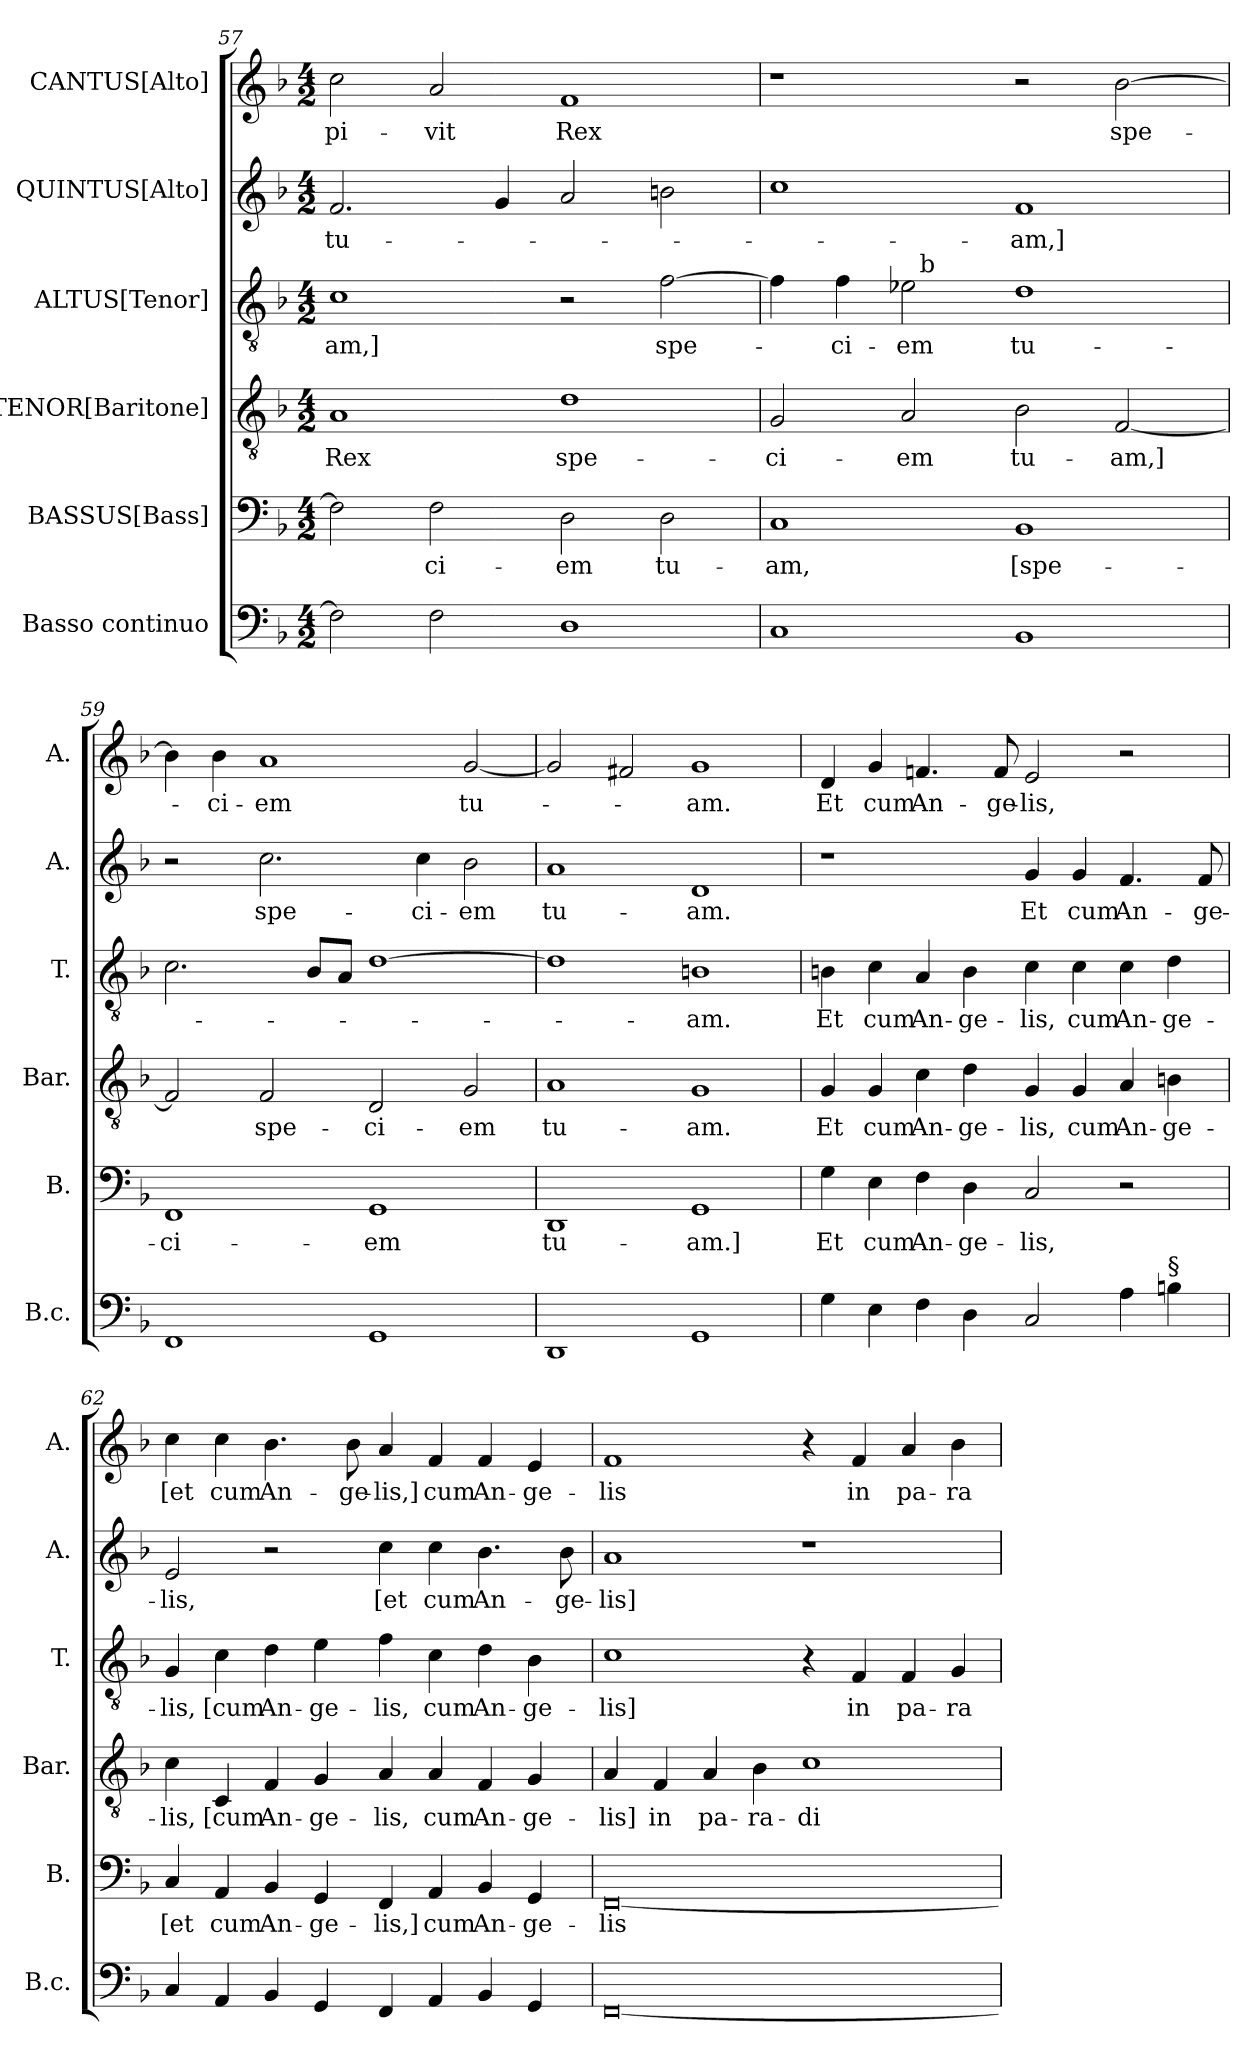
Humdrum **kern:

**kern	**kern	**text	**kern	**text	**kern	**text	**kern	**text	**kern	**text
*part6	*part5	*part5	*part4	*part4	*part3	*part3	*part2	*part2	*part1	*part1
*staff6	*staff5	*staff5	*staff4	*staff4	*staff3	*staff3	*staff2	*staff2	*staff1	*staff1
*I"Basso continuo	*I"BASSUS[Bass]	*	*I"TENOR[Baritone]	*	*I"ALTUS[Tenor]	*	*I"QUINTUS[Alto]	*	*I"CANTUS[Alto]	*
*I'B.c.	*I'B.	*	*I'Bar.	*	*I'T.	*	*I'A.	*	*I'A.	*
*clefF4	*clefF4	*	*clefGv2	*	*clefGv2	*	*clefG2	*	*clefG2	*
*	*	*	*ITrd7c12	*	*ITrd7c12	*	*	*	*	*
*k[b-]	*k[b-]	*	*k[b-]	*	*k[b-]	*	*k[b-]	*	*k[b-]	*
*F:	*F:	*	*F:	*	*F:	*	*F:	*	*F:	*
*M4/2	*M4/2	*	*M4/2	*	*M4/2	*	*M4/2	*	*M4/2	*
=57	=57	=57	=57	=57	=57	=57	=57	=57	=57	=57
!	!	!	!	!LO:LY:b	!	!LO:LY:b	!	!LO:LY:b	!	!LO:LY:b
2F\]	2F\]	.	1AA	Rex	1C	-am,]	2.f/	tu-	2cc\	-pi-
!	!	!LO:LY:b	!	!	!	!	!	!	!	!LO:LY:b
2F\	2F\	-ci-	.	.	.	.	.	.	2a/	-vit
.	.	.	.	.	.	.	4g/	.	.	.
!	!	!LO:LY:b	!	!LO:LY:b	!	!	!	!	!	!LO:LY:b
1D	2D\	-em	1D	spe-	2r	.	2a/	.	1f	Rex
!	!	!LO:LY:b	!	!	!	!LO:LY:b	!	!	!	!
.	2D\	tu-	.	.	[>2F\	spe-	2bn\	.	.	.
!!LO:LB:g=z
=58	=58	=58	=58	=58	=58	=58	=58	=58	=58	=58
!	!	!LO:LY:b	!	!LO:LY:b	!	!	!	!	!	!
*	*	*	*	*	*^	*	*	*	*	*
1C	1C	-am,	2GG/	-ci-	4F\]	2ryy	.	1cc	.	1r	.
!	!	!	!	!	!	!	!LO:LY:b	!	!	!	!
.	.	.	.	.	4F\	.	-ci-	.	.	.	.
!	!	!	!	!LO:LY:b	!	!	!LO:LY:b	!	!	!	!
.	.	.	2AA/	-em	2E-\	32ryy	-em	.	.	.	.
!	!	!	!	!	!	!LO:TX:a:t=b	!	!	!	!	!
.	.	.	.	.	.	1ryy	.	.	.	.	.
!	!	!LO:LY:b	!	!LO:LY:b	!	!	!LO:LY:b	!	!LO:LY:b	!	!
1BB-	1BB-	[spe-	2BB-\	tu-	1D	.	tu-	1f	-am,]	2r	.
!	!	!	!	!LO:LY:b	!	!	!	!	!	!	!LO:LY:b
.	.	.	[<2FF/	-am,]	.	.	.	.	.	[>2b-\	spe-
.	.	.	.	.	.	4...ryy	.	.	.	.	.
=59	=59	=59	=59	=59	=59	=59	=59	=59	=59	=59	=59
!	!	!LO:LY:b	!	!	!	!	!	!	!	!	!
*	*	*	*	*	*v	*v	*	*	*	*	*
1FF	1FF	-ci-	2FF/]	.	2.C\	.	2r	.	4b-\]	.
!	!	!	!	!	!	!	!	!	!	!LO:LY:b
.	.	.	.	.	.	.	.	.	4b-\	-ci-
!	!	!	!	!LO:LY:b	!	!	!	!LO:LY:b	!	!LO:LY:b
.	.	.	2FF/	spe-	.	.	2.cc\	spe-	1a	-em
.	.	.	.	.	8BB-/L	.	.	.	.	.
.	.	.	.	.	8AA/J	.	.	.	.	.
!	!	!LO:LY:b	!	!LO:LY:b	!	!	!	!	!	!
1GG	1GG	-em	2DD/	-ci-	[>1D	.	.	.	.	.
!	!	!	!	!	!	!	!	!LO:LY:b	!	!
.	.	.	.	.	.	.	4cc\	-ci-	.	.
!	!	!	!	!LO:LY:b	!	!	!	!LO:LY:b	!	!LO:LY:b
.	.	.	2GG/	-em	.	.	2b-\	-em	[<2g/	tu-
=60	=60	=60	=60	=60	=60	=60	=60	=60	=60	=60
!	!	!LO:LY:b	!	!LO:LY:b	!	!	!	!LO:LY:b	!	!
1DD	1DD	tu-	1AA	tu-	1D]	.	1a	tu-	2g/]	.
.	.	.	.	.	.	.	.	.	2f#X/	.
!	!	!LO:LY:b	!	!LO:LY:b	!	!LO:LY:b	!	!LO:LY:b	!	!LO:LY:b
1GG	1GG	-am.]	1GG	-am.	1BBn	-am.	1d	-am.	1g	-am.
!!LO:PB:g=z
=61	=61	=61	=61	=61	=61	=61	=61	=61	=61	=61
!	!	!LO:LY:b	!	!LO:LY:b	!	!LO:LY:b	!	!	!	!LO:LY:b
4G\	4G\	Et	4GG/	Et	4BBn\	Et	1r	.	4d/	Et
!	!	!LO:LY:b	!	!LO:LY:b	!	!LO:LY:b	!	!	!	!LO:LY:b
4E\	4E\	cum	4GG/	cum	4C\	cum	.	.	4g/	cum
!	!	!LO:LY:b	!	!LO:LY:b	!	!LO:LY:b	!	!	!	!LO:LY:b
4F\	4F\	An-	4C\	An-	4AA/	An-	.	.	4.fn/	An-
!	!	!LO:LY:b	!	!LO:LY:b	!	!LO:LY:b	!	!	!	!
4D\	4D\	-ge-	4D\	-ge-	4BB\	-ge-	.	.	.	.
!	!	!	!	!	!	!	!	!	!	!LO:LY:b
.	.	.	.	.	.	.	.	.	8f/	-ge-
!	!	!LO:LY:b	!	!LO:LY:b	!	!LO:LY:b	!	!LO:LY:b	!	!LO:LY:b
2C/	2C/	-lis,	4GG/	-lis,	4C\	-lis,	4g/	Et	2e/	-lis,
!	!	!	!	!LO:LY:b	!	!LO:LY:b	!	!LO:LY:b	!	!
.	.	.	4GG/	cum	4C\	cum	4g/	cum	.	.
!	!	!	!	!LO:LY:b	!	!LO:LY:b	!	!LO:LY:b	!	!
4A\	2r	.	4AA/	An-	4C\	An-	4.f/	An-	2r	.
!LO:TX:a:t=§	!	!	!	!	!	!	!	!	!	!
!	!	!	!	!LO:LY:b	!	!LO:LY:b	!	!	!	!
4B\	.	.	4BBn\	-ge-	4D\	-ge-	.	.	.	.
!	!	!	!	!	!	!	!	!LO:LY:b	!	!
.	.	.	.	.	.	.	8f/	-ge-	.	.
=62	=62	=62	=62	=62	=62	=62	=62	=62	=62	=62
!	!	!LO:LY:b	!	!LO:LY:b	!	!LO:LY:b	!	!LO:LY:b	!	!LO:LY:b
4C/	4C/	[et	4C\	-lis,	4GG/	-lis,	2e/	-lis,	4cc\	[et
!	!	!LO:LY:b	!	!LO:LY:b	!	!LO:LY:b	!	!	!	!LO:LY:b
4AA/	4AA/	cum	4CC/	[cum	4C\	[cum	.	.	4cc\	cum
!	!	!LO:LY:b	!	!LO:LY:b	!	!LO:LY:b	!	!	!	!LO:LY:b
4BB-/	4BB-/	An-	4FF/	An-	4D\	An-	2r	.	4.b-\	An-
!	!	!LO:LY:b	!	!LO:LY:b	!	!LO:LY:b	!	!	!	!
4GG/	4GG/	-ge-	4GG/	-ge-	4E\	-ge-	.	.	.	.
!	!	!	!	!	!	!	!	!	!	!LO:LY:b
.	.	.	.	.	.	.	.	.	8b-\	-ge-
!	!	!LO:LY:b	!	!LO:LY:b	!	!LO:LY:b	!	!LO:LY:b	!	!LO:LY:b
4FF/	4FF/	-lis,]	4AA/	-lis,	4F\	-lis,	4cc\	[et	4a/	-lis,]
!	!	!LO:LY:b	!	!LO:LY:b	!	!LO:LY:b	!	!LO:LY:b	!	!LO:LY:b
4AA/	4AA/	cum	4AA/	cum	4C\	cum	4cc\	cum	4f/	cum
!	!	!LO:LY:b	!	!LO:LY:b	!	!LO:LY:b	!	!LO:LY:b	!	!LO:LY:b
4BB-/	4BB-/	An-	4FF/	An-	4D\	An-	4.b-\	An-	4f/	An-
!	!	!LO:LY:b	!	!LO:LY:b	!	!LO:LY:b	!	!	!	!LO:LY:b
4GG/	4GG/	-ge-	4GG/	-ge-	4BB-\	-ge-	.	.	4e/	-ge-
!	!	!	!	!	!	!	!	!LO:LY:b	!	!
.	.	.	.	.	.	.	8b-\	-ge-	.	.
=63	=63	=63	=63	=63	=63	=63	=63	=63	=63	=63
!	!	!LO:LY:b	!	!LO:LY:b	!	!LO:LY:b	!	!LO:LY:b	!	!LO:LY:b
[<0FF	[<0FF	-lis	4AA/	-lis]	1C	-lis]	1a	-lis]	1f	-lis
!	!	!	!	!LO:LY:b	!	!	!	!	!	!
.	.	.	4FF/	in	.	.	.	.	.	.
!	!	!	!	!LO:LY:b	!	!	!	!	!	!
.	.	.	4AA/	pa-	.	.	.	.	.	.
!	!	!	!	!LO:LY:b	!	!	!	!	!	!
.	.	.	4BB-\	-ra-	.	.	.	.	.	.
!	!	!	!	!LO:LY:b	!	!	!	!	!	!
.	.	.	1C	-di-	4r	.	1r	.	4r	.
!	!	!	!	!	!	!LO:LY:b	!	!	!	!LO:LY:b
.	.	.	.	.	4FF/	in	.	.	4f/	in
!	!	!	!	!	!	!LO:LY:b	!	!	!	!LO:LY:b
.	.	.	.	.	4FF/	pa-	.	.	4a/	pa-
!	!	!	!	!	!	!LO:LY:b	!	!	!	!LO:LY:b
.	.	.	.	.	4GG/	-ra-	.	.	4b-\	-ra-
=	=	=	=	=	=	=	=	=	=	=
*-	*-	*-	*-	*-	*-	*-	*-	*-	*-	*-
